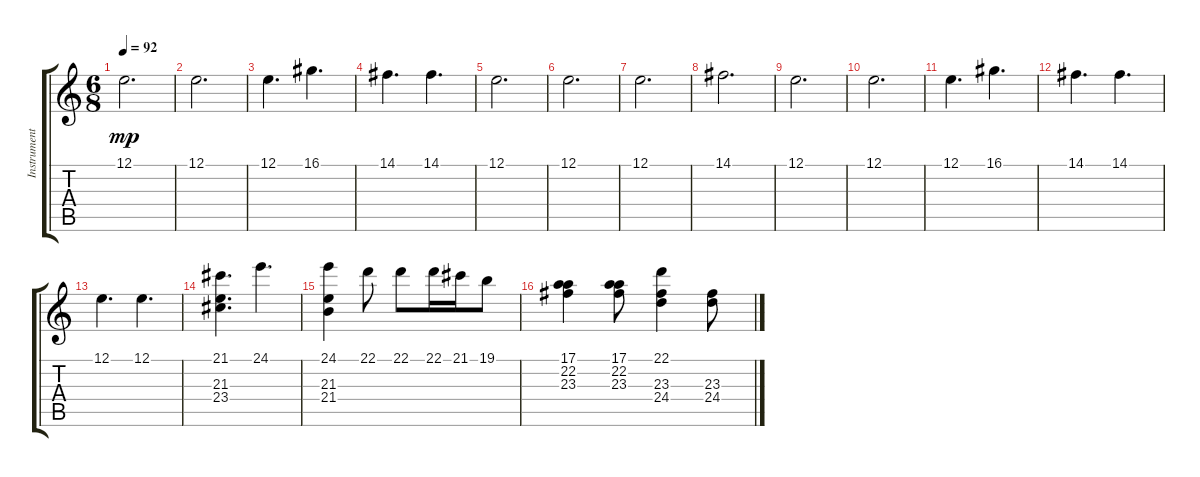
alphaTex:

\track ("Instrument 5" "Instrument") {instrument harmonica}
\staff {score tabs}
\tuning (E4 B3 G3 D3 A2 E2) {hide}
\ts (6 8)
\tempo 92
\clef g2
\ks c
12.1.2{d dy mp} |
12.1.2{d} |
12.1.4{d} 16.1.4{d} |
14.1.4{d} 14.1.4{d} |
12.1.2{d} |
12.1.2{d} |
12.1.2{d} |
14.1.2{d} |
12.1.2{d} |
12.1.2{d} |
12.1.4{d} 16.1.4{d} |
14.1.4{d} 14.1.4{d} |
12.1.4{d} 12.1.4{d} |
(21.1 21.3 23.4).4{d} 24.1.4{d} |
(24.1 21.3 21.4).4 22.1.8 22.1.8 22.1.16 21.1.16 19.1.8 |
(17.1 22.2 23.3).4 (17.1 22.2 23.3).8 (22.1 23.3 24.4).4 (23.3 24.4).8
